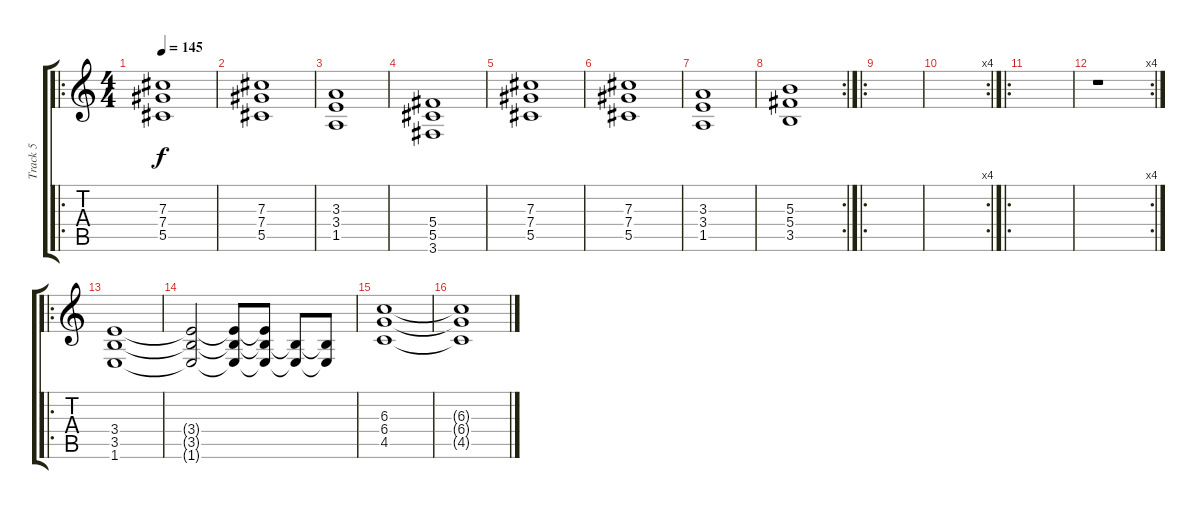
\track ("Track 5" "Track 5") {instrument distortionguitar}
\staff {score tabs}
\tuning (Eb4 Bb3 Gb3 Db3 Ab2 Eb2) {hide}
\ro
\ts (4 4)
\tempo 145
\clef g2
\ks c
(7.3 7.4 5.5).1{dy f} |
(7.3 7.4 5.5).1 |
(3.3 3.4 1.5).1 |
(5.4 5.5 3.6).1 |
(7.3 7.4 5.5).1 |
(7.3 7.4 5.5).1 |
(3.3 3.4 1.5).1 |
\rc 2
(5.3 5.4 3.5).1 |
\ro
|
\rc 4
|
\ro
|
\rc 4
r.1 |
\ro
(3.4 3.5 1.6).1 |
(3.4{t} 3.5{t} 1.6{t}).2 (3.4{t} 3.5{t} 1.6{t}).8 (3.4{t} 3.5{t} 1.6{t}).8 (3.5{t} 1.6{t}).8 (3.5{t} 1.6{t}).8 |
(6.3 6.4 4.5).1 |
(6.3{t} 6.4{t} 4.5{t}).1
